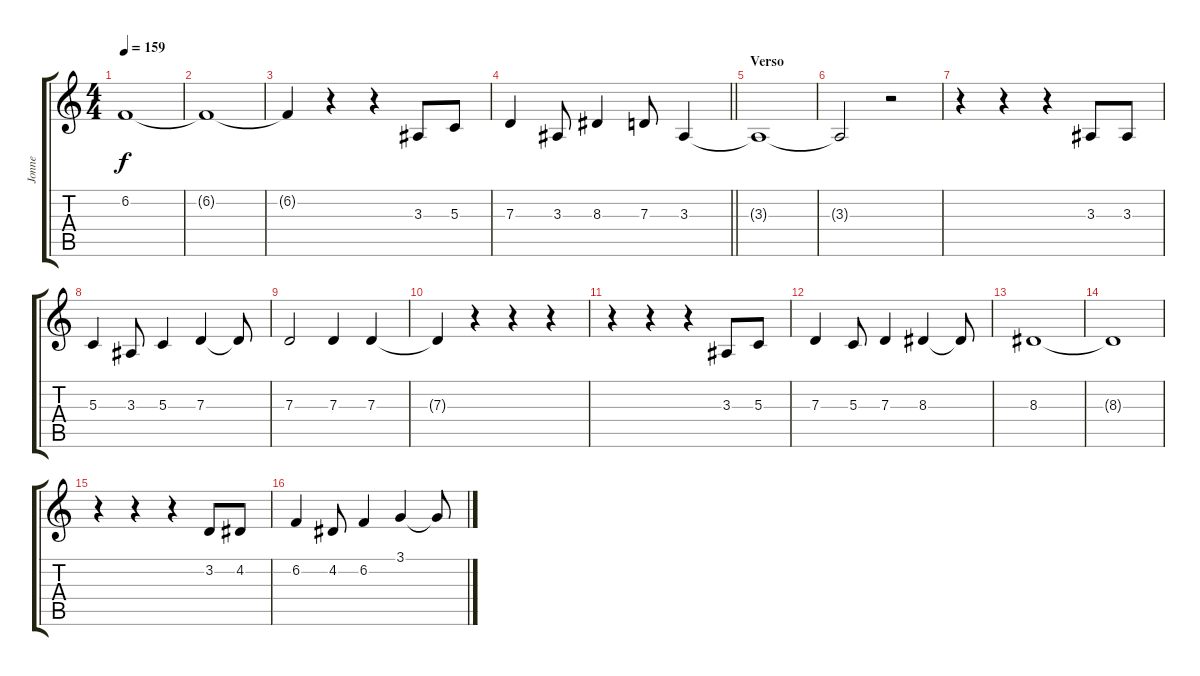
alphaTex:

\track ("Jonne " "Jonne ") {instrument synthvoice}
\staff {score tabs}
\tuning (E4 B3 G3 D3 A2 E2) {hide}
\ts (4 4)
\tempo 159
\clef g2
\ks c
6.2{t}.1{dy f} |
6.2{t}.1 |
6.2{t}.4 r.4 r.4 3.3.8 5.3.8 |
\barLineRight lightlight
7.3.4 3.3.8 8.3.4 7.3.8 3.3.4 |
\section ("" "Verso")
3.3{t}.1 |
3.3{t}.2 r.2 |
r.4 r.4 r.4 3.3.8 3.3.8 |
5.3.4 3.3.8 5.3.4 7.3.4 7.3{t}.8 |
7.3.2 7.3.4 7.3.4 |
7.3{t}.4 r.4 r.4 r.4 |
r.4 r.4 r.4 3.3.8 5.3.8 |
7.3.4 5.3.8 7.3.4 8.3.4 8.3{t}.8 |
8.3.1 |
8.3{t}.1 |
r.4 r.4 r.4 3.2.8 4.2.8 |
6.2.4 4.2.8 6.2.4 3.1.4 3.1{t}.8
